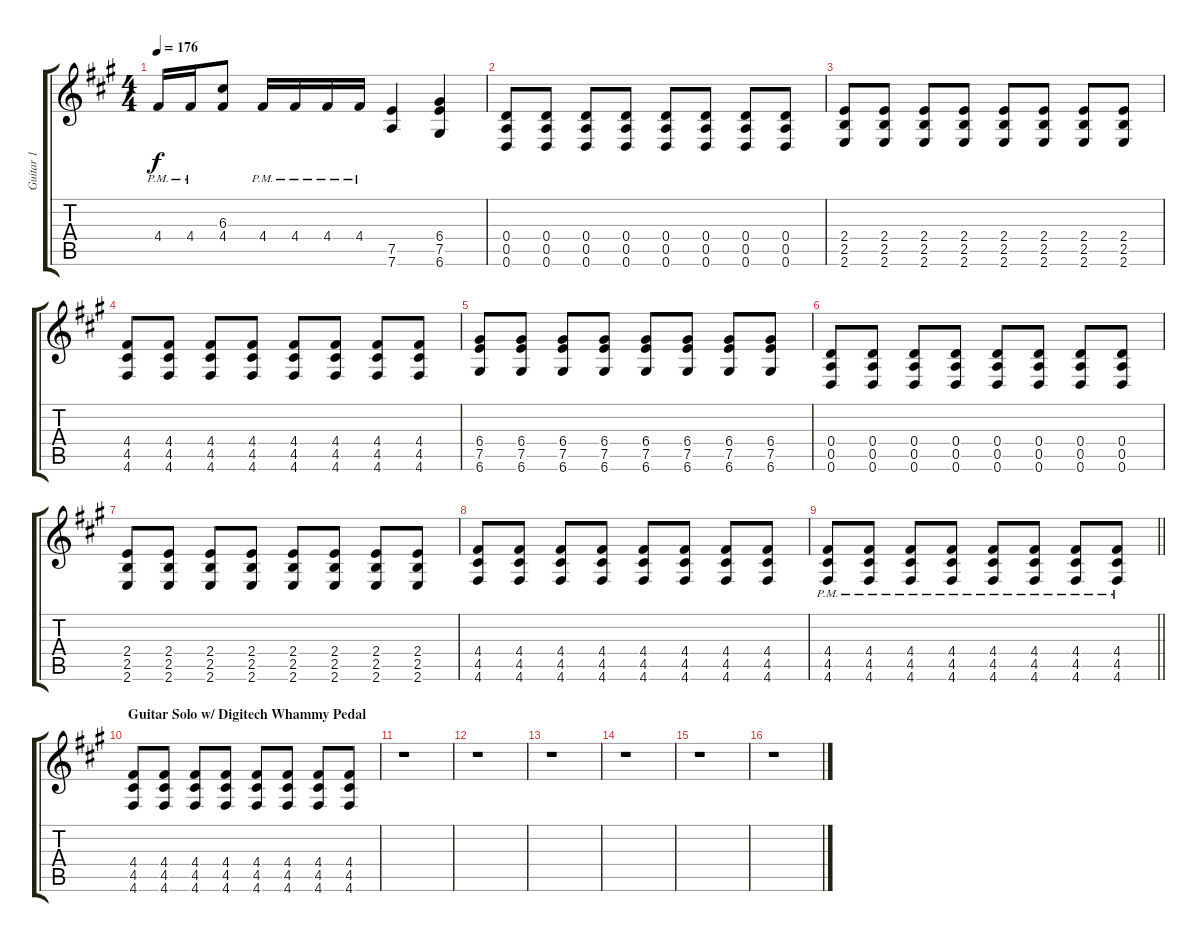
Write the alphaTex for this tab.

\track ("Guitar 1" "Guitar 1") {instrument distortionguitar}
\staff {score tabs}
\tuning (E4 B3 G3 D3 A2 D2) {hide}
\ts (4 4)
\tempo 176
\clef g2
\ks a
4.4{pm}.16{dy f} 4.4{pm}.16 (6.3 4.4).8 4.4{pm}.16 4.4{pm}.16 4.4{pm}.16 4.4{pm}.16 (7.5 7.6).4 (6.4 7.5 6.6).4 |
(0.4 0.5 0.6).8 (0.4 0.5 0.6).8 (0.4 0.5 0.6).8 (0.4 0.5 0.6).8 (0.4 0.5 0.6).8 (0.4 0.5 0.6).8 (0.4 0.5 0.6).8 (0.4 0.5 0.6).8 |
(2.4 2.5 2.6).8 (2.4 2.5 2.6).8 (2.4 2.5 2.6).8 (2.4 2.5 2.6).8 (2.4 2.5 2.6).8 (2.4 2.5 2.6).8 (2.4 2.5 2.6).8 (2.4 2.5 2.6).8 |
(4.4 4.5 4.6).8 (4.4 4.5 4.6).8 (4.4 4.5 4.6).8 (4.4 4.5 4.6).8 (4.4 4.5 4.6).8 (4.4 4.5 4.6).8 (4.4 4.5 4.6).8 (4.4 4.5 4.6).8 |
(6.4 7.5 6.6).8 (6.4 7.5 6.6).8 (6.4 7.5 6.6).8 (6.4 7.5 6.6).8 (6.4 7.5 6.6).8 (6.4 7.5 6.6).8 (6.4 7.5 6.6).8 (6.4 7.5 6.6).8 |
(0.4 0.5 0.6).8 (0.4 0.5 0.6).8 (0.4 0.5 0.6).8 (0.4 0.5 0.6).8 (0.4 0.5 0.6).8 (0.4 0.5 0.6).8 (0.4 0.5 0.6).8 (0.4 0.5 0.6).8 |
(2.4 2.5 2.6).8 (2.4 2.5 2.6).8 (2.4 2.5 2.6).8 (2.4 2.5 2.6).8 (2.4 2.5 2.6).8 (2.4 2.5 2.6).8 (2.4 2.5 2.6).8 (2.4 2.5 2.6).8 |
(4.4 4.5 4.6).8 (4.4 4.5 4.6).8 (4.4 4.5 4.6).8 (4.4 4.5 4.6).8 (4.4 4.5 4.6).8 (4.4 4.5 4.6).8 (4.4 4.5 4.6).8 (4.4 4.5 4.6).8 |
\barLineRight lightlight
(4.4{pm} 4.5{pm} 4.6{pm}).8 (4.4{pm} 4.5{pm} 4.6{pm}).8 (4.4{pm} 4.5{pm} 4.6{pm}).8 (4.4{pm} 4.5{pm} 4.6{pm}).8 (4.4{pm} 4.5{pm} 4.6{pm}).8 (4.4{pm} 4.5{pm} 4.6{pm}).8 (4.4{pm} 4.5{pm} 4.6{pm}).8 (4.4{pm} 4.5{pm} 4.6{pm}).8 |
\section ("" "Guitar Solo w/ Digitech Whammy Pedal")
(4.4 4.5 4.6).8 (4.4 4.5 4.6).8 (4.4 4.5 4.6).8 (4.4 4.5 4.6).8 (4.4 4.5 4.6).8 (4.4 4.5 4.6).8 (4.4 4.5 4.6).8 (4.4 4.5 4.6).8 |
r.1 |
r.1 |
r.1 |
r.1 |
r.1 |
r.1
